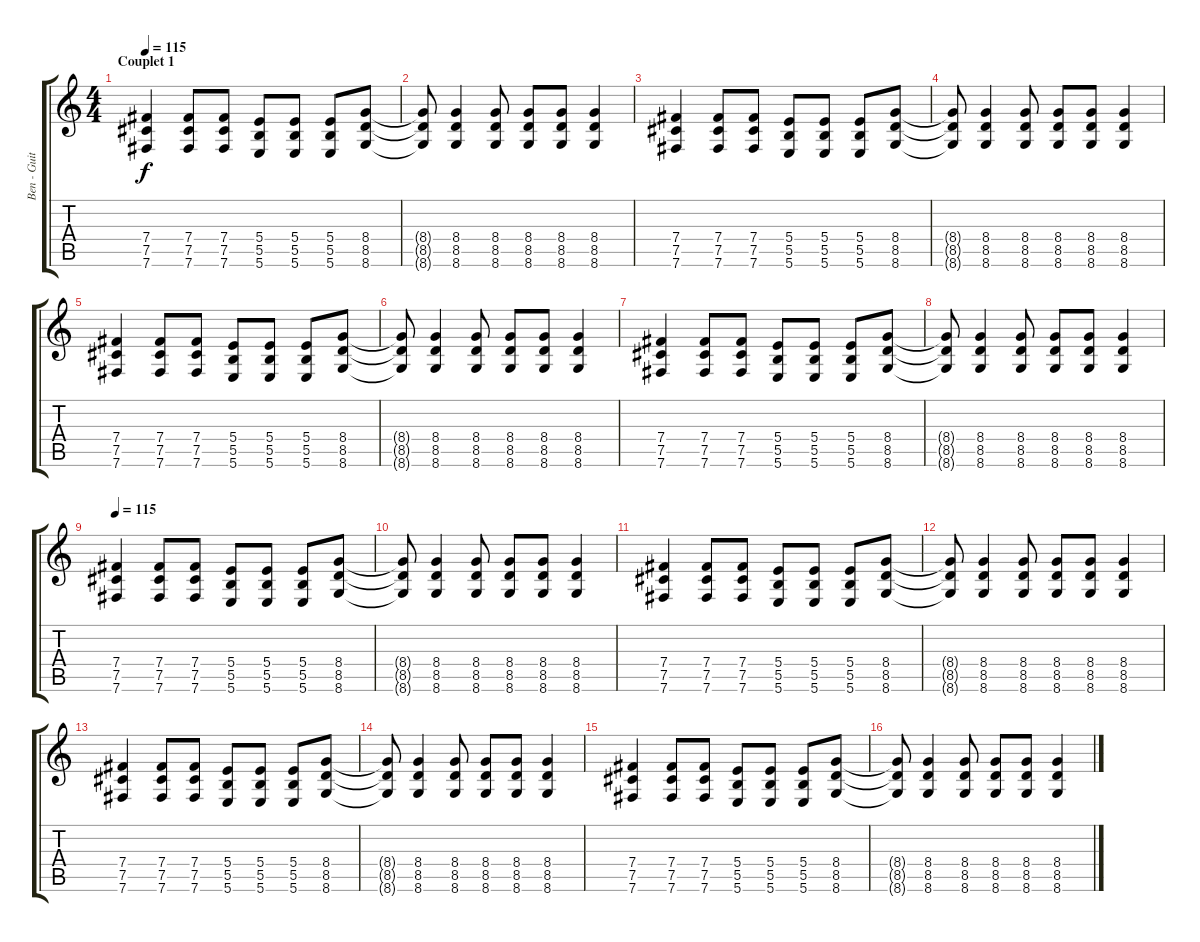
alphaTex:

\track ("Ben - Guitare" "Ben - Guit") {instrument distortionguitar}
\staff {score tabs}
\tuning (Db4 Ab3 E3 B2 Gb2 B1) {hide}
\ts (4 4)
\section ("" "Couplet 1")
\tempo 115
\clef g2
\ks c
(7.4 7.5 7.6).4{dy f volume 12 balance 8 instrument electricguitarjazz} (7.4 7.5 7.6).8 (7.4 7.5 7.6).8 (5.4 5.5 5.6).8 (5.4 5.5 5.6).8 (5.4 5.5 5.6).8 (8.4 8.5 8.6).8 |
(8.4{t} 8.5{t} 8.6{t}).8 (8.4 8.5 8.6).4 (8.4 8.5 8.6).8 (8.4 8.5 8.6).8 (8.4 8.5 8.6).8 (8.4 8.5 8.6).4 |
(7.4 7.5 7.6).4 (7.4 7.5 7.6).8 (7.4 7.5 7.6).8 (5.4 5.5 5.6).8 (5.4 5.5 5.6).8 (5.4 5.5 5.6).8 (8.4 8.5 8.6).8 |
(8.4{t} 8.5{t} 8.6{t}).8 (8.4 8.5 8.6).4 (8.4 8.5 8.6).8 (8.4 8.5 8.6).8 (8.4 8.5 8.6).8 (8.4 8.5 8.6).4 |
(7.4 7.5 7.6).4 (7.4 7.5 7.6).8 (7.4 7.5 7.6).8 (5.4 5.5 5.6).8 (5.4 5.5 5.6).8 (5.4 5.5 5.6).8 (8.4 8.5 8.6).8 |
(8.4{t} 8.5{t} 8.6{t}).8 (8.4 8.5 8.6).4 (8.4 8.5 8.6).8 (8.4 8.5 8.6).8 (8.4 8.5 8.6).8 (8.4 8.5 8.6).4 |
(7.4 7.5 7.6).4 (7.4 7.5 7.6).8 (7.4 7.5 7.6).8 (5.4 5.5 5.6).8 (5.4 5.5 5.6).8 (5.4 5.5 5.6).8 (8.4 8.5 8.6).8 |
(8.4{t} 8.5{t} 8.6{t}).8 (8.4 8.5 8.6).4 (8.4 8.5 8.6).8 (8.4 8.5 8.6).8 (8.4 8.5 8.6).8 (8.4 8.5 8.6).4 |
\section ("" "")
\tempo 115
(7.4 7.5 7.6).4{volume 12 balance 8 instrument electricguitarjazz} (7.4 7.5 7.6).8 (7.4 7.5 7.6).8 (5.4 5.5 5.6).8 (5.4 5.5 5.6).8 (5.4 5.5 5.6).8 (8.4 8.5 8.6).8 |
(8.4{t} 8.5{t} 8.6{t}).8 (8.4 8.5 8.6).4 (8.4 8.5 8.6).8 (8.4 8.5 8.6).8 (8.4 8.5 8.6).8 (8.4 8.5 8.6).4 |
(7.4 7.5 7.6).4 (7.4 7.5 7.6).8 (7.4 7.5 7.6).8 (5.4 5.5 5.6).8 (5.4 5.5 5.6).8 (5.4 5.5 5.6).8 (8.4 8.5 8.6).8 |
(8.4{t} 8.5{t} 8.6{t}).8 (8.4 8.5 8.6).4 (8.4 8.5 8.6).8 (8.4 8.5 8.6).8 (8.4 8.5 8.6).8 (8.4 8.5 8.6).4 |
(7.4 7.5 7.6).4 (7.4 7.5 7.6).8 (7.4 7.5 7.6).8 (5.4 5.5 5.6).8 (5.4 5.5 5.6).8 (5.4 5.5 5.6).8 (8.4 8.5 8.6).8 |
(8.4{t} 8.5{t} 8.6{t}).8 (8.4 8.5 8.6).4 (8.4 8.5 8.6).8 (8.4 8.5 8.6).8 (8.4 8.5 8.6).8 (8.4 8.5 8.6).4 |
(7.4 7.5 7.6).4 (7.4 7.5 7.6).8 (7.4 7.5 7.6).8 (5.4 5.5 5.6).8 (5.4 5.5 5.6).8 (5.4 5.5 5.6).8 (8.4 8.5 8.6).8 |
(8.4{t} 8.5{t} 8.6{t}).8 (8.4 8.5 8.6).4 (8.4 8.5 8.6).8 (8.4 8.5 8.6).8 (8.4 8.5 8.6).8 (8.4 8.5 8.6).4
